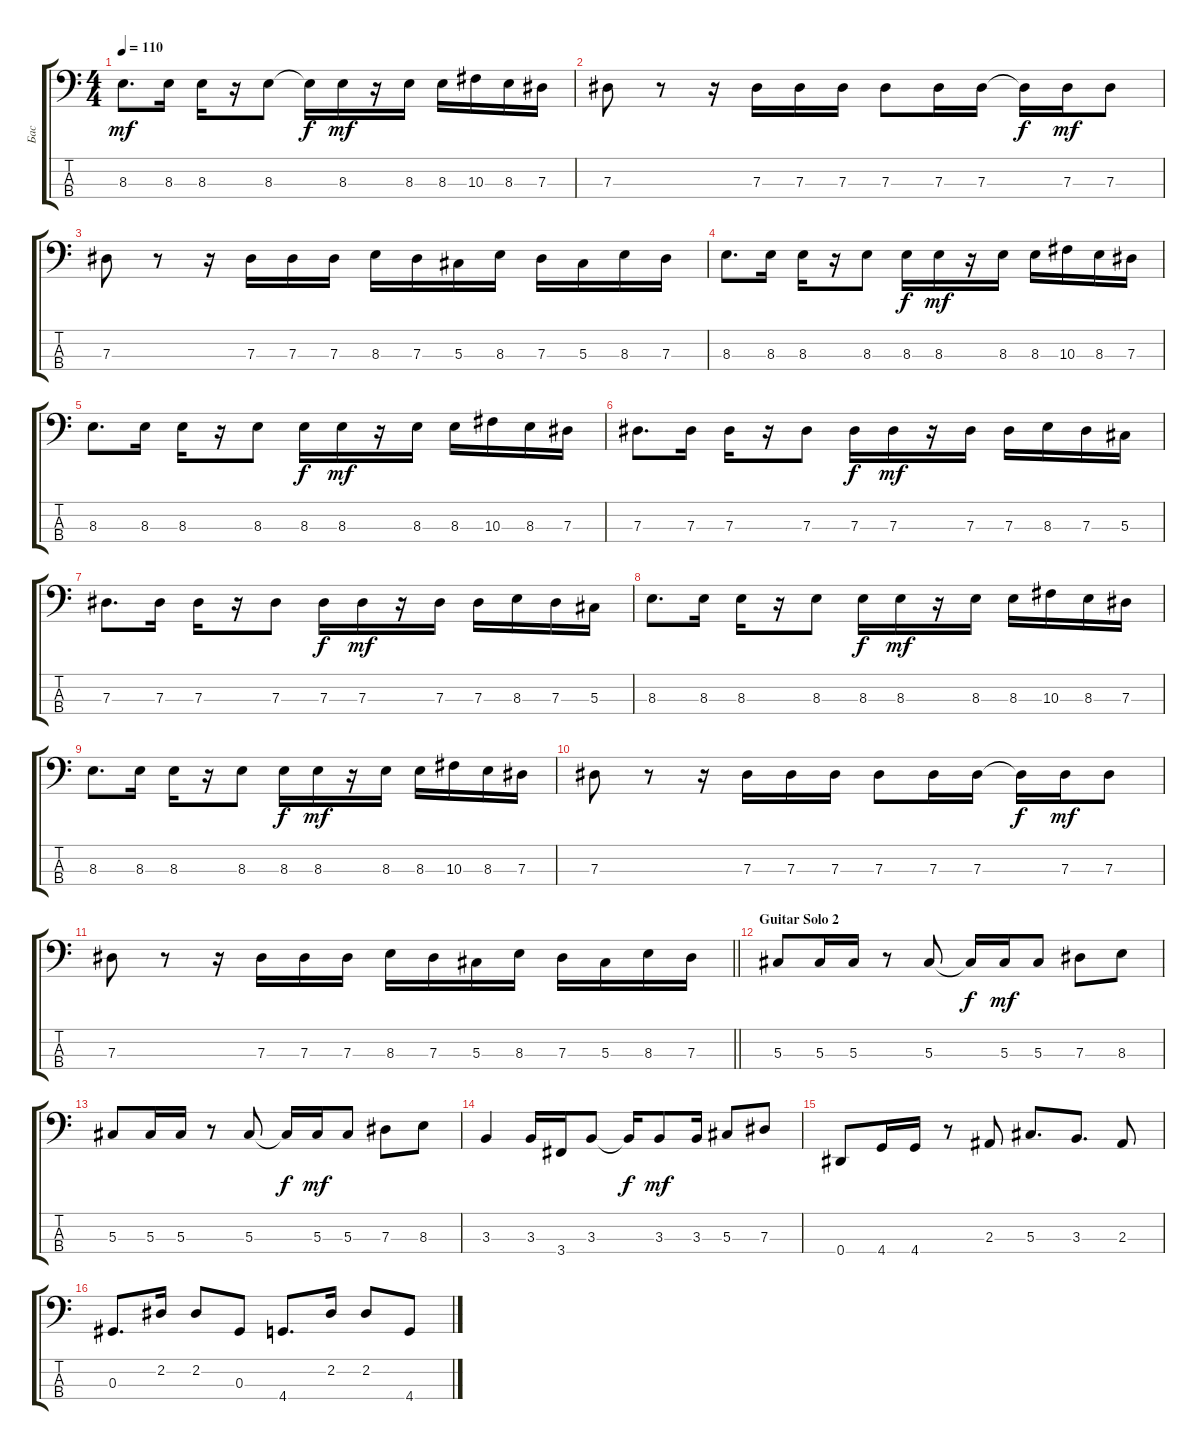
\track ("Бас" "Бас") {instrument electricbassfinger}
\staff {score tabs}
\tuning (Gb2 Db2 Ab1 Eb1) {hide}
\ts (4 4)
\tempo 110
\clef f4
\ks c
8.3.8{d dy mf} 8.3.16 8.3.16 r.16 8.3.8 8.3{t}.16{dy f} 8.3.16{dy mf} r.16 8.3.16 8.3.16 10.3.16 8.3.16 7.3.16 |
7.3.8 r.8 r.16 7.3.16 7.3.16 7.3.16 7.3.8 7.3.16 7.3.16 7.3{t}.16{dy f} 7.3.16{dy mf} 7.3.8 |
7.3.8 r.8 r.16 7.3.16 7.3.16 7.3.16 8.3.16 7.3.16 5.3.16 8.3.16 7.3.16 5.3.16 8.3.16 7.3.16 |
8.3.8{d} 8.3.16 8.3.16 r.16 8.3.8 8.3.16{dy f} 8.3.16{dy mf} r.16 8.3.16 8.3.16 10.3.16 8.3.16 7.3.16 |
8.3.8{d} 8.3.16 8.3.16 r.16 8.3.8 8.3.16{dy f} 8.3.16{dy mf} r.16 8.3.16 8.3.16 10.3.16 8.3.16 7.3.16 |
7.3.8{d} 7.3.16 7.3.16 r.16 7.3.8 7.3.16{dy f} 7.3.16{dy mf} r.16 7.3.16 7.3.16 8.3.16 7.3.16 5.3.16 |
7.3.8{d} 7.3.16 7.3.16 r.16 7.3.8 7.3.16{dy f} 7.3.16{dy mf} r.16 7.3.16 7.3.16 8.3.16 7.3.16 5.3.16 |
8.3.8{d} 8.3.16 8.3.16 r.16 8.3.8 8.3.16{dy f} 8.3.16{dy mf} r.16 8.3.16 8.3.16 10.3.16 8.3.16 7.3.16 |
8.3.8{d} 8.3.16 8.3.16 r.16 8.3.8 8.3.16{dy f} 8.3.16{dy mf} r.16 8.3.16 8.3.16 10.3.16 8.3.16 7.3.16 |
7.3.8 r.8 r.16 7.3.16 7.3.16 7.3.16 7.3.8 7.3.16 7.3.16 7.3{t}.16{dy f} 7.3.16{dy mf} 7.3.8 |
\barLineRight lightlight
7.3.8 r.8 r.16 7.3.16 7.3.16 7.3.16 8.3.16 7.3.16 5.3.16 8.3.16 7.3.16 5.3.16 8.3.16 7.3.16 |
\section ("" "Guitar Solo 2")
5.3.8 5.3.16 5.3.16 r.8 5.3.8 5.3{t}.16{dy f} 5.3.16{dy mf} 5.3.8 7.3.8 8.3.8 |
5.3.8 5.3.16 5.3.16 r.8 5.3.8 5.3{t}.16{dy f} 5.3.16{dy mf} 5.3.8 7.3.8 8.3.8 |
3.3.4 3.3.16 3.4.16 3.3.8 3.3{t}.16{dy f} 3.3.8{dy mf} 3.3.16 5.3.8 7.3.8 |
0.4.8 4.4.16 4.4.16 r.8 2.3.8 5.3.8{d} 3.3.8{d} 2.3.8 |
0.3.8{d} 2.2.16 2.2.8 0.3.8 4.4.8{d} 2.2.16 2.2.8 4.4.8
